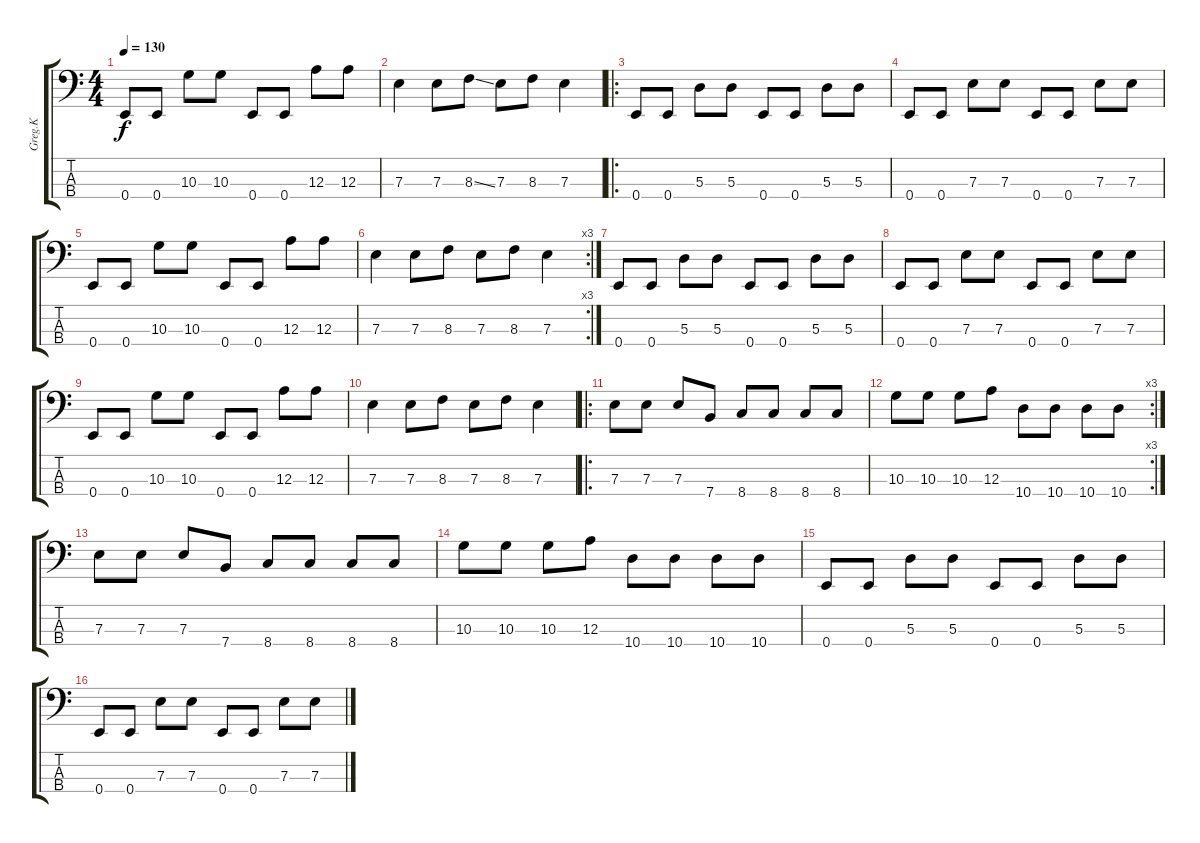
\track ("Greg.K" "Greg.K") {instrument electricbassfinger}
\staff {score tabs}
\tuning (G2 D2 A1 E1) {hide}
\ts (4 4)
\tempo 130
\clef f4
\ks c
0.4.8{dy f} 0.4.8 10.3.8 10.3.8 0.4.8 0.4.8 12.3.8 12.3.8 |
7.3.4 7.3.8 8.3{ss}.8 7.3.8 8.3.8 7.3.4 |
\ro
0.4.8 0.4.8 5.3.8 5.3.8 0.4.8 0.4.8 5.3.8 5.3.8 |
0.4.8 0.4.8 7.3.8 7.3.8 0.4.8 0.4.8 7.3.8 7.3.8 |
0.4.8 0.4.8 10.3.8 10.3.8 0.4.8 0.4.8 12.3.8 12.3.8 |
\rc 3
7.3.4 7.3.8 8.3.8 7.3.8 8.3.8 7.3.4 |
0.4.8 0.4.8 5.3.8 5.3.8 0.4.8 0.4.8 5.3.8 5.3.8 |
0.4.8 0.4.8 7.3.8 7.3.8 0.4.8 0.4.8 7.3.8 7.3.8 |
0.4.8 0.4.8 10.3.8 10.3.8 0.4.8 0.4.8 12.3.8 12.3.8 |
7.3.4 7.3.8 8.3.8 7.3.8 8.3.8 7.3.4 |
\ro
7.3.8 7.3.8 7.3.8 7.4.8 8.4.8 8.4.8 8.4.8 8.4.8 |
\rc 3
10.3.8 10.3.8 10.3.8 12.3.8 10.4.8 10.4.8 10.4.8 10.4.8 |
7.3.8 7.3.8 7.3.8 7.4.8 8.4.8 8.4.8 8.4.8 8.4.8 |
10.3.8 10.3.8 10.3.8 12.3.8 10.4.8 10.4.8 10.4.8 10.4.8 |
0.4.8 0.4.8 5.3.8 5.3.8 0.4.8 0.4.8 5.3.8 5.3.8 |
0.4.8 0.4.8 7.3.8 7.3.8 0.4.8 0.4.8 7.3.8 7.3.8
